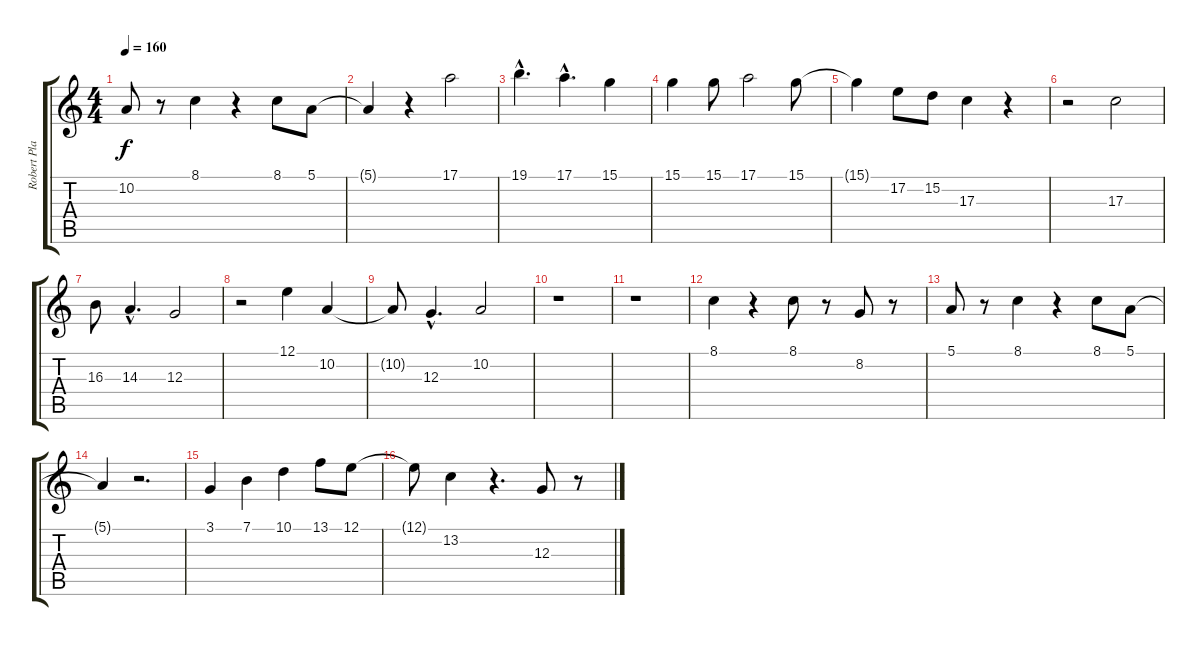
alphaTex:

\track ("Robert Plant" "Robert Pla") {instrument reedorgan}
\staff {score tabs}
\tuning (E4 B3 G3 D3 A2 E2) {hide}
\ts (4 4)
\tempo 160
\clef g2
\ks c
10.2.8{dy f} r.8 8.1.4 r.4 8.1.8 5.1.8 |
5.1{t}.4 r.4 17.1.2 |
19.1{hac}.4{d} 17.1{hac}.4{d} 15.1.4 |
15.1.4 15.1.8 17.1.2 15.1.8 |
15.1{t}.4 17.2.8 15.2.8 17.3.4 r.4 |
r.2 17.3.2 |
16.3.8 14.3{hac}.4{d} 12.3.2 |
r.2 12.1.4 10.2.4 |
10.2{t}.8 12.3{hac}.4{d} 10.2.2 |
r.1 |
r.1 |
8.1.4 r.4 8.1.8 r.8 8.2.8 r.8 |
5.1.8 r.8 8.1.4 r.4 8.1.8 5.1.8 |
5.1{t}.4 r.2{d} |
3.1.4 7.1.4 10.1.4 13.1.8 12.1.8 |
12.1{t}.8 13.2.4 r.4{d} 12.3.8 r.8
